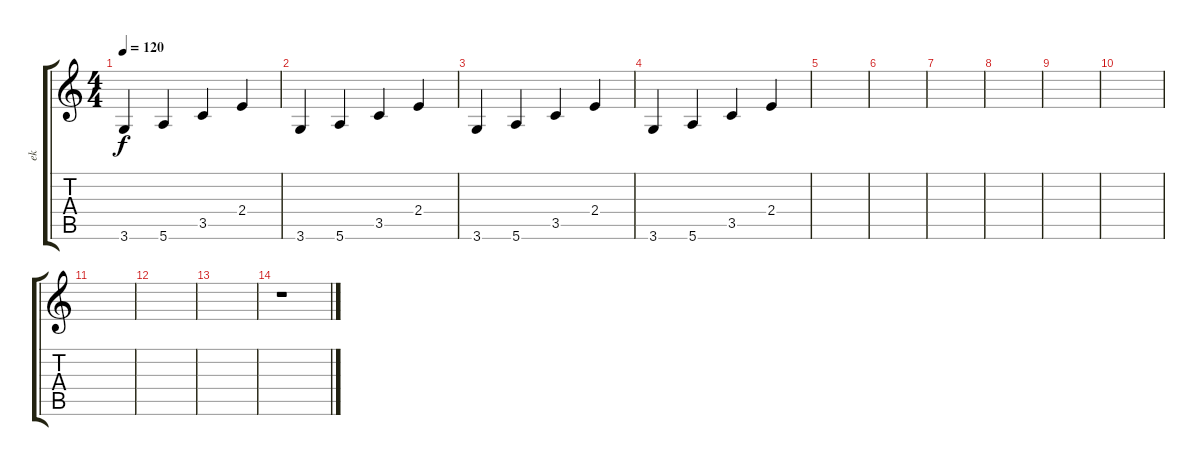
\track ("ek" "ek") {instrument overdrivenguitar}
\staff {score tabs}
\tuning (E4 B3 G3 D3 A2 E2) {hide}
\ts (4 4)
\tempo 120
\clef g2
\ks c
3.6.4{dy f} 5.6.4 3.5.4 2.4.4 |
3.6.4 5.6.4 3.5.4 2.4.4 |
3.6.4 5.6.4 3.5.4 2.4.4 |
3.6.4 5.6.4 3.5.4 2.4.4 |
|
|
|
|
|
|
|
|
|
r.1
